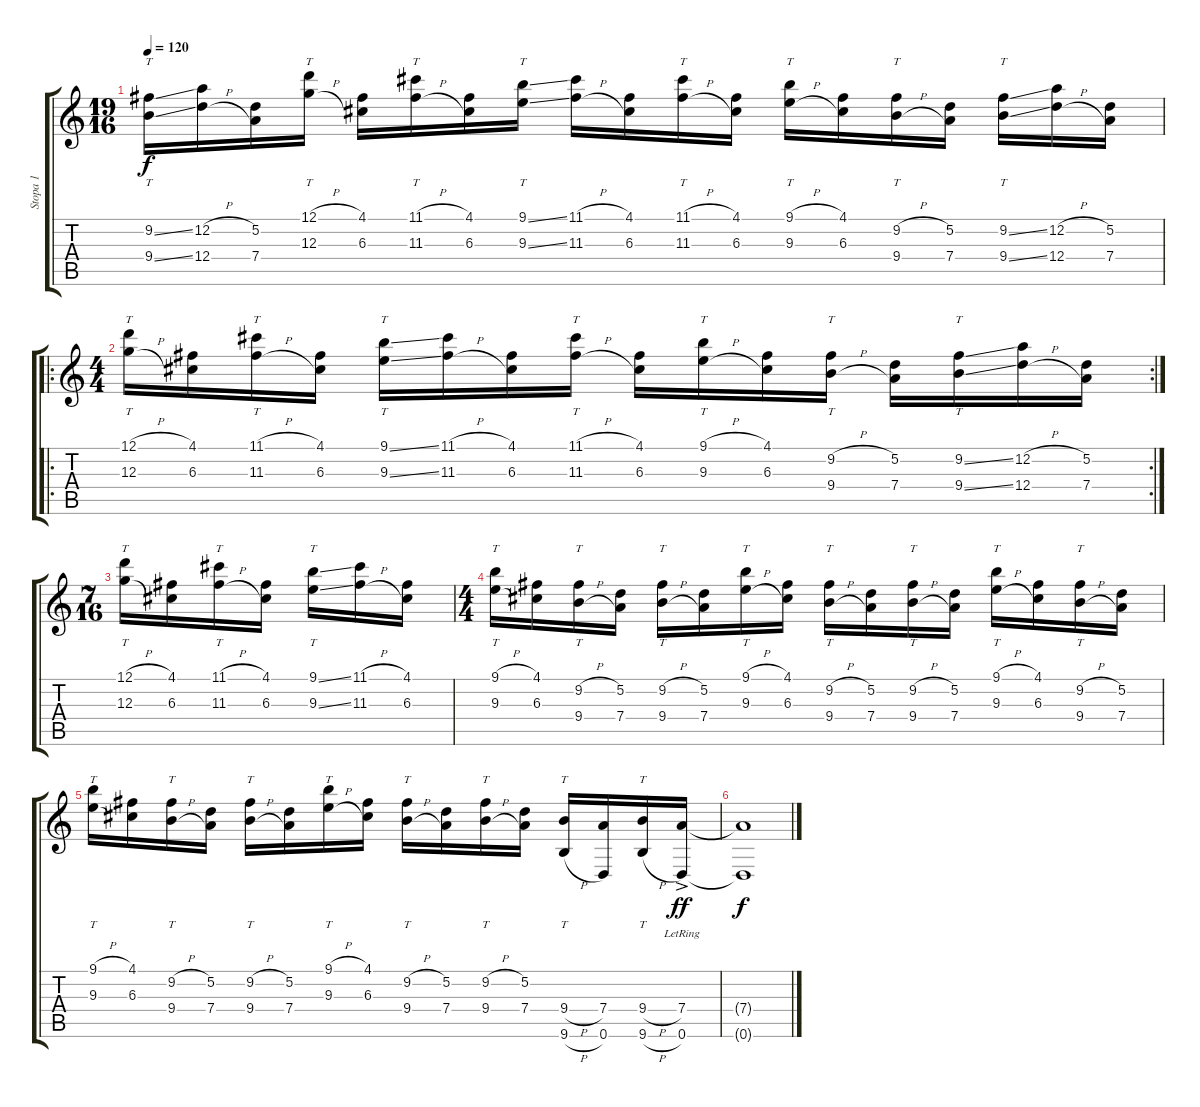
\track ("Stopa 1" "Stopa 1") {instrument acousticguitarsteel}
\staff {score tabs}
\tuning (D4 A3 G3 D3 A2 D2) {hide}
\ts (19 16)
\tempo 120
\clef g2
\ks c
(9.2{ss} 9.4{ss}).16{tt dy f} (12.2{h} 12.4{h}).16 (5.2 7.4).16 (12.1{h} 12.3{h}).16{tt} (4.1 6.3).16 (11.1{h} 11.3{h}).16{tt} (4.1 6.3).16 (9.1{ss} 9.3{ss}).16{tt} (11.1{h} 11.3{h}).16 (4.1 6.3).16 (11.1{h} 11.3{h}).16{tt} (4.1 6.3).16 (9.1{h} 9.3{h}).16{tt} (4.1 6.3).16 (9.2{h} 9.4{h}).16{tt} (5.2 7.4).16 (9.2{ss} 9.4{ss}).16{tt} (12.2{h} 12.4{h}).16 (5.2 7.4).16 |
\ro
\rc 2
\ts (4 4)
(12.1{h} 12.3{h}).16{tt} (4.1 6.3).16 (11.1{h} 11.3{h}).16{tt} (4.1 6.3).16 (9.1{ss} 9.3{ss}).16{tt} (11.1{h} 11.3{h}).16 (4.1 6.3).16 (11.1{h} 11.3{h}).16{tt} (4.1 6.3).16 (9.1{h} 9.3{h}).16{tt} (4.1 6.3).16 (9.2{h} 9.4{h}).16{tt} (5.2 7.4).16 (9.2{ss} 9.4{ss}).16{tt} (12.2{h} 12.4{h}).16 (5.2 7.4).16 |
\ts (7 16)
(12.1{h} 12.3{h}).16{tt} (4.1 6.3).16 (11.1{h} 11.3{h}).16{tt} (4.1 6.3).16 (9.1{ss} 9.3{ss}).16{tt} (11.1{h} 11.3{h}).16 (4.1 6.3).16 |
\ts (4 4)
(9.1{h} 9.3{h}).16{tt} (4.1 6.3).16 (9.2{h} 9.4{h}).16{tt} (5.2 7.4).16 (9.2{h} 9.4{h}).16{tt} (5.2 7.4).16 (9.1{h} 9.3{h}).16{tt} (4.1 6.3).16 (9.2{h} 9.4{h}).16{tt} (5.2 7.4).16 (9.2{h} 9.4{h}).16{tt} (5.2 7.4).16 (9.1{h} 9.3{h}).16{tt} (4.1 6.3).16 (9.2{h} 9.4{h}).16{tt} (5.2 7.4).16 |
(9.1{h} 9.3{h}).16{tt} (4.1 6.3).16 (9.2{h} 9.4{h}).16{tt} (5.2 7.4).16 (9.2{h} 9.4{h}).16{tt} (5.2 7.4).16 (9.1{h} 9.3{h}).16{tt} (4.1 6.3).16 (9.2{h} 9.4{h}).16{tt} (5.2 7.4).16 (9.2{h} 9.4{h}).16{tt} (5.2 7.4).16 (9.4{h} 9.6{h}).16{tt} (7.4 0.6).16 (9.4{h} 9.6{h}).16{tt} (7.4 0.6{ac lr}).16{dy ff} |
(7.4{t} 0.6{t}).1{dy f}
